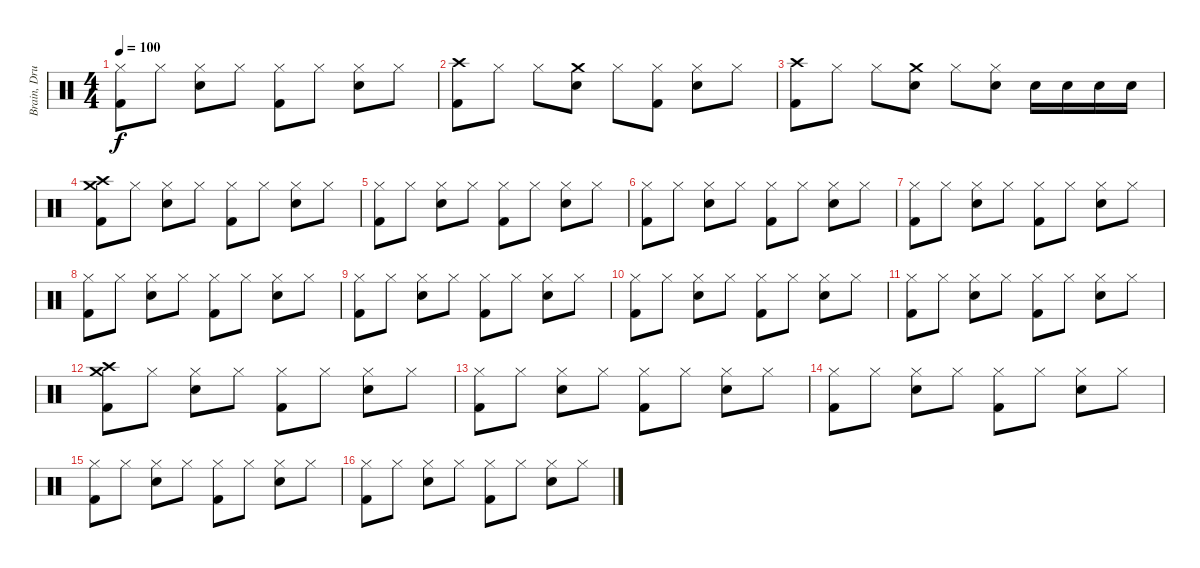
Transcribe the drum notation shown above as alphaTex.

\track ("Brain, Drums" "Brain, Dru") {instrument percussion}
\staff {score}
\articulation defaults
\ts (4 4)
\tempo 100
\clef neutral
\ks c
("Hi-Hat (closed)" "Kick (hit) 2").8{dy f} "Hi-Hat (closed)".8 ("Hi-Hat (closed)" "Electric Snare (hit)").8 "Hi-Hat (closed)".8 ("Hi-Hat (closed)" "Kick (hit) 2").8 "Hi-Hat (closed)".8 ("Hi-Hat (closed)" "Electric Snare (hit)").8 "Hi-Hat (closed)".8 |
("Crash high (hit)" "Kick (hit) 2").8 "Hi-Hat (closed)".8 "Hi-Hat (closed)".8 ("Crash medium (hit)" "Electric Snare (hit)").8 "Hi-Hat (closed)".8 ("Hi-Hat (closed)" "Kick (hit) 2").8 ("Hi-Hat (closed)" "Electric Snare (hit)").8 "Hi-Hat (closed)".8 |
("Crash high (hit)" "Kick (hit) 2").8 "Hi-Hat (closed)".8 "Hi-Hat (closed)".8 ("Crash medium (hit)" "Electric Snare (hit)").8 "Hi-Hat (closed)".8 ("Hi-Hat (closed)" "Electric Snare (hit)").8 "Electric Snare (hit)".16 "Electric Snare (hit)".16 "Electric Snare (hit)".16 "Electric Snare (hit)".16 |
("Crash high (hit)" "Kick (hit) 2" "Crash medium (hit)").8 "Hi-Hat (closed)".8 ("Hi-Hat (closed)" "Electric Snare (hit)").8 "Hi-Hat (closed)".8 ("Hi-Hat (closed)" "Kick (hit) 2").8 "Hi-Hat (closed)".8 ("Hi-Hat (closed)" "Electric Snare (hit)").8 "Hi-Hat (closed)".8 |
("Hi-Hat (closed)" "Kick (hit) 2").8 "Hi-Hat (closed)".8 ("Hi-Hat (closed)" "Electric Snare (hit)").8 "Hi-Hat (closed)".8 ("Hi-Hat (closed)" "Kick (hit) 2").8 "Hi-Hat (closed)".8 ("Hi-Hat (closed)" "Electric Snare (hit)").8 "Hi-Hat (closed)".8 |
("Hi-Hat (closed)" "Kick (hit) 2").8 "Hi-Hat (closed)".8 ("Hi-Hat (closed)" "Electric Snare (hit)").8 "Hi-Hat (closed)".8 ("Hi-Hat (closed)" "Kick (hit) 2").8 "Hi-Hat (closed)".8 ("Hi-Hat (closed)" "Electric Snare (hit)").8 "Hi-Hat (closed)".8 |
("Hi-Hat (closed)" "Kick (hit) 2").8 "Hi-Hat (closed)".8 ("Hi-Hat (closed)" "Electric Snare (hit)").8 "Hi-Hat (closed)".8 ("Hi-Hat (closed)" "Kick (hit) 2").8 "Hi-Hat (closed)".8 ("Hi-Hat (closed)" "Electric Snare (hit)").8 "Hi-Hat (closed)".8 |
("Hi-Hat (closed)" "Kick (hit) 2").8 "Hi-Hat (closed)".8 ("Hi-Hat (closed)" "Electric Snare (hit)").8 "Hi-Hat (closed)".8 ("Hi-Hat (closed)" "Kick (hit) 2").8 "Hi-Hat (closed)".8 ("Hi-Hat (closed)" "Electric Snare (hit)").8 "Hi-Hat (closed)".8 |
("Hi-Hat (closed)" "Kick (hit) 2").8 "Hi-Hat (closed)".8 ("Hi-Hat (closed)" "Electric Snare (hit)").8 "Hi-Hat (closed)".8 ("Hi-Hat (closed)" "Kick (hit) 2").8 "Hi-Hat (closed)".8 ("Hi-Hat (closed)" "Electric Snare (hit)").8 "Hi-Hat (closed)".8 |
("Hi-Hat (closed)" "Kick (hit) 2").8 "Hi-Hat (closed)".8 ("Hi-Hat (closed)" "Electric Snare (hit)").8 "Hi-Hat (closed)".8 ("Hi-Hat (closed)" "Kick (hit) 2").8 "Hi-Hat (closed)".8 ("Hi-Hat (closed)" "Electric Snare (hit)").8 "Hi-Hat (closed)".8 |
("Hi-Hat (closed)" "Kick (hit) 2").8 "Hi-Hat (closed)".8 ("Hi-Hat (closed)" "Electric Snare (hit)").8 "Hi-Hat (closed)".8 ("Hi-Hat (closed)" "Kick (hit) 2").8 "Hi-Hat (closed)".8 ("Hi-Hat (closed)" "Electric Snare (hit)").8 "Hi-Hat (closed)".8 |
("Crash high (hit)" "Kick (hit) 2" "Crash medium (hit)").8 "Hi-Hat (closed)".8 ("Hi-Hat (closed)" "Electric Snare (hit)").8 "Hi-Hat (closed)".8 ("Hi-Hat (closed)" "Kick (hit) 2").8 "Hi-Hat (closed)".8 ("Hi-Hat (closed)" "Electric Snare (hit)").8 "Hi-Hat (closed)".8 |
("Hi-Hat (closed)" "Kick (hit) 2").8 "Hi-Hat (closed)".8 ("Hi-Hat (closed)" "Electric Snare (hit)").8 "Hi-Hat (closed)".8 ("Hi-Hat (closed)" "Kick (hit) 2").8 "Hi-Hat (closed)".8 ("Hi-Hat (closed)" "Electric Snare (hit)").8 "Hi-Hat (closed)".8 |
("Hi-Hat (closed)" "Kick (hit) 2").8 "Hi-Hat (closed)".8 ("Hi-Hat (closed)" "Electric Snare (hit)").8 "Hi-Hat (closed)".8 ("Hi-Hat (closed)" "Kick (hit) 2").8 "Hi-Hat (closed)".8 ("Hi-Hat (closed)" "Electric Snare (hit)").8 "Hi-Hat (closed)".8 |
("Hi-Hat (closed)" "Kick (hit) 2").8 "Hi-Hat (closed)".8 ("Hi-Hat (closed)" "Electric Snare (hit)").8 "Hi-Hat (closed)".8 ("Hi-Hat (closed)" "Kick (hit) 2").8 "Hi-Hat (closed)".8 ("Hi-Hat (closed)" "Electric Snare (hit)").8 "Hi-Hat (closed)".8 |
("Hi-Hat (closed)" "Kick (hit) 2").8 "Hi-Hat (closed)".8 ("Hi-Hat (closed)" "Electric Snare (hit)").8 "Hi-Hat (closed)".8 ("Hi-Hat (closed)" "Kick (hit) 2").8 "Hi-Hat (closed)".8 ("Hi-Hat (closed)" "Electric Snare (hit)").8 "Hi-Hat (closed)".8
